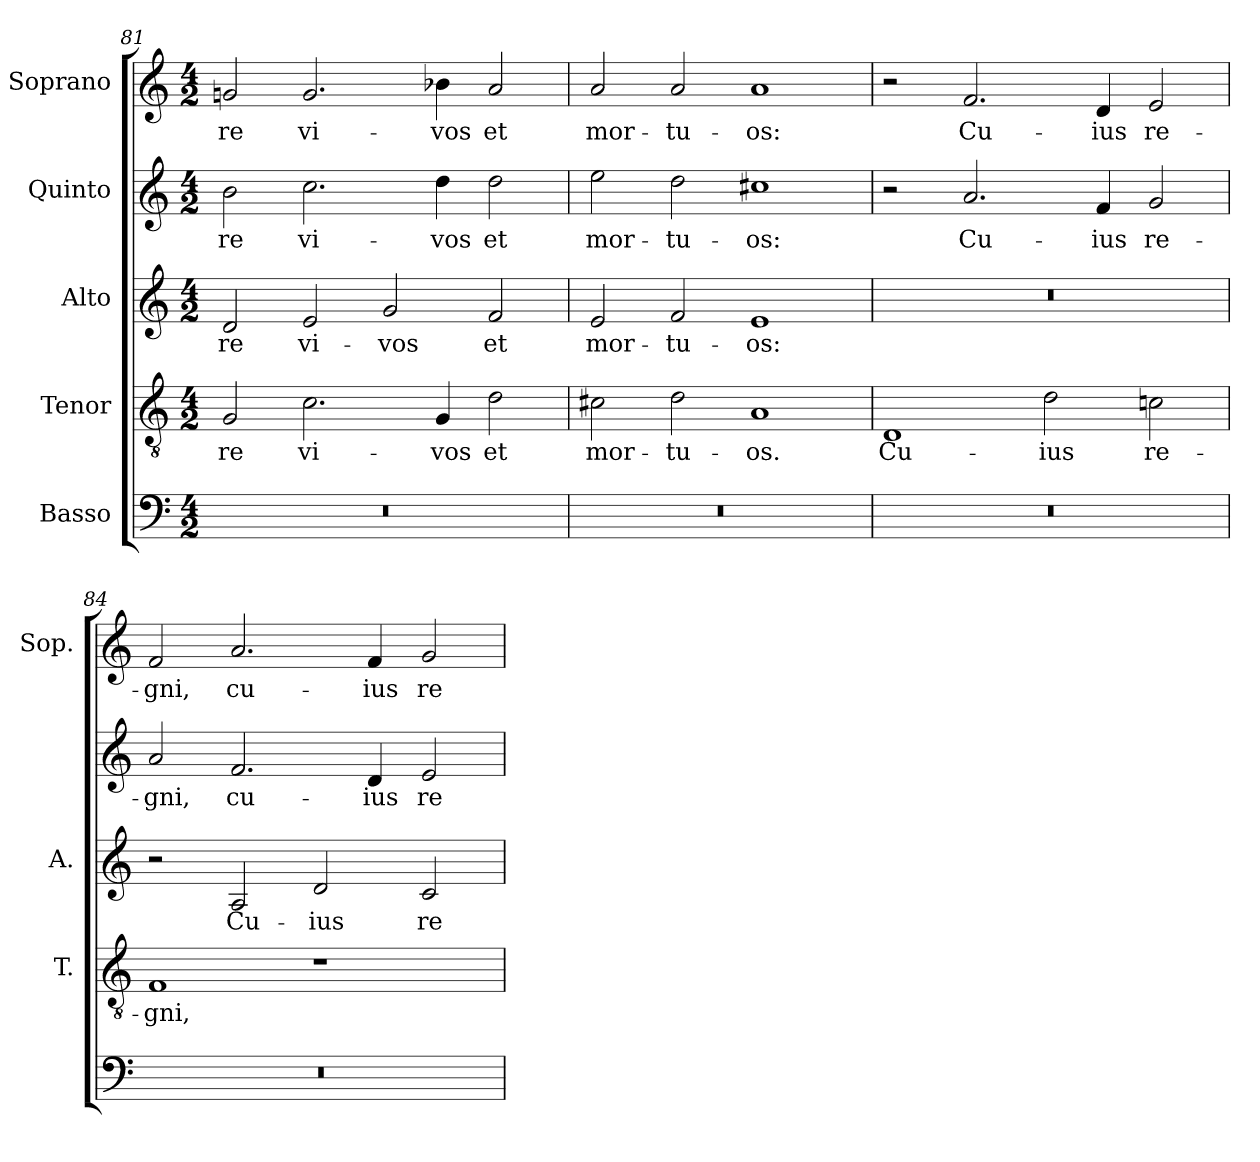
**kern	**kern	**text	**kern	**text	**kern	**text	**kern	**text
*part5	*part4	*part4	*part3	*part3	*part2	*part2	*part1	*part1
*staff5	*staff4	*staff4	*staff3	*staff3	*staff2	*staff2	*staff1	*staff1
*I"Basso	*I"Tenor	*	*I"Alto	*	*I"Quinto	*	*I"Soprano	*
*	*I'T.	*	*I'A.	*	*	*	*I'Sop.	*
*clefF4	*clefGv2	*	*clefG2	*	*clefG2	*	*clefG2	*
*	*ITrd7c12	*	*	*	*	*	*	*
*k[]	*k[]	*	*k[]	*	*k[]	*	*k[]	*
*C:	*C:	*	*C:	*	*C:	*	*C:	*
*M4/2	*M4/2	*	*M4/2	*	*M4/2	*	*M4/2	*
=81	=81	=81	=81	=81	=81	=81	=81	=81
!LO:N:vis=1	!	!	!	!	!	!	!	!
!	!	!LO:LY:b:color=#000000	!	!	!	!	!	!
!	!	!	!	!LO:LY:b:color=#000000	!	!	!	!
!	!	!	!	!	!	!LO:LY:b:color=#000000	!	!
!	!	!	!	!	!	!	!	!LO:LY:b:color=#000000
0r	2GGi/	-re	2di/	-re	2bi\	-re	2gni/	-re
!	!	!LO:LY:b:color=#000000	!	!	!	!	!	!
!	!	!	!	!LO:LY:b:color=#000000	!	!	!	!
!	!	!	!	!	!	!LO:LY:b:color=#000000	!	!
!	!	!	!	!	!	!	!	!LO:LY:b:color=#000000
.	2.Ci\	vi-	2ei/	vi-	2.cci\	vi-	2.gi/	vi-
!	!	!	!	!LO:LY:b:color=#000000	!	!	!	!
.	.	.	2gi/	-vos	.	.	.	.
!	!	!LO:LY:b:color=#000000	!	!	!	!	!	!
!	!	!	!	!	!	!LO:LY:b:color=#000000	!	!
!	!	!	!	!	!	!	!	!LO:LY:b:color=#000000
.	4GGi/	-vos	.	.	4ddi\	-vos	4b-Xi\	-vos
!	!	!LO:LY:b:color=#000000	!	!	!	!	!	!
!	!	!	!	!LO:LY:b:color=#000000	!	!	!	!
!	!	!	!	!	!	!LO:LY:b:color=#000000	!	!
!	!	!	!	!	!	!	!	!LO:LY:b:color=#000000
.	2Di\	et	2fi/	et	2ddi\	et	2ai/	et
=82	=82	=82	=82	=82	=82	=82	=82	=82
!LO:N:vis=1	!	!	!	!	!	!	!	!
!	!	!LO:LY:b:color=#000000	!	!	!	!	!	!
!	!	!	!	!LO:LY:b:color=#000000	!	!	!	!
!	!	!	!	!	!	!LO:LY:b:color=#000000	!	!
!	!	!	!	!	!	!	!	!LO:LY:b:color=#000000
0r	2C#Xi\	mor-	2ei/	mor-	2eei\	mor-	2ai/	mor-
!	!	!LO:LY:b:color=#000000	!	!	!	!	!	!
!	!	!	!	!LO:LY:b:color=#000000	!	!	!	!
!	!	!	!	!	!	!LO:LY:b:color=#000000	!	!
!	!	!	!	!	!	!	!	!LO:LY:b:color=#000000
.	2Di\	-tu-	2fi/	-tu-	2ddi\	-tu-	2ai/	-tu-
!	!	!LO:LY:b:color=#000000	!	!	!	!	!	!
!	!	!	!	!LO:LY:b:color=#000000	!	!	!	!
!	!	!	!	!	!	!LO:LY:b:color=#000000	!	!
!	!	!	!	!	!	!	!	!LO:LY:b:color=#000000
.	1AAi	-os.	1ei	-os:	1cc#Xi	-os:	1ai	-os:
!!LO:LB:g=z
=83	=83	=83	=83	=83	=83	=83	=83	=83
!LO:N:vis=1	!	!	!	!	!	!	!	!
!	!	!LO:LY:b:color=#000000	!LO:N:vis=1	!	!	!	!	!
0r	1DDi	Cu-	0r	.	2r	.	2r	.
!	!	!	!	!	!	!LO:LY:b:color=#000000	!	!
!	!	!	!	!	!	!	!	!LO:LY:b:color=#000000
.	.	.	.	.	2.ai/	Cu-	2.fi/	Cu-
!	!	!LO:LY:b:color=#000000	!	!	!	!	!	!
.	2Di\	-ius	.	.	.	.	.	.
!	!	!	!	!	!	!LO:LY:b:color=#000000	!	!
!	!	!	!	!	!	!	!	!LO:LY:b:color=#000000
.	.	.	.	.	4fi/	-ius	4di/	-ius
!	!	!LO:LY:b:color=#000000	!	!	!	!	!	!
!	!	!	!	!	!	!LO:LY:b:color=#000000	!	!
!	!	!	!	!	!	!	!	!LO:LY:b:color=#000000
.	2Cni\	re-	.	.	2gi/	re-	2ei/	re-
=84	=84	=84	=84	=84	=84	=84	=84	=84
!LO:N:vis=1	!	!	!	!	!	!	!	!
!	!	!LO:LY:b:color=#000000	!	!	!	!	!	!
!	!	!	!	!	!	!LO:LY:b:color=#000000	!	!
!	!	!	!	!	!	!	!	!LO:LY:b:color=#000000
0r	1FFi	-gni,	2r	.	2ai/	-gni,	2fi/	-gni,
!	!	!	!	!LO:LY:b:color=#000000	!	!	!	!
!	!	!	!	!	!	!LO:LY:b:color=#000000	!	!
!	!	!	!	!	!	!	!	!LO:LY:b:color=#000000
.	.	.	2Ai/	Cu-	2.fi/	cu-	2.ai/	cu-
!	!	!	!	!LO:LY:b:color=#000000	!	!	!	!
.	1r	.	2di/	-ius	.	.	.	.
!	!	!	!	!	!	!LO:LY:b:color=#000000	!	!
!	!	!	!	!	!	!	!	!LO:LY:b:color=#000000
.	.	.	.	.	4di/	-ius	4fi/	-ius
!	!	!	!	!LO:LY:b:color=#000000	!	!	!	!
!	!	!	!	!	!	!LO:LY:b:color=#000000	!	!
!	!	!	!	!	!	!	!	!LO:LY:b:color=#000000
.	.	.	2ci/	re-	2ei/	re-	2gi/	re-
=	=	=	=	=	=	=	=	=
*-	*-	*-	*-	*-	*-	*-	*-	*-
